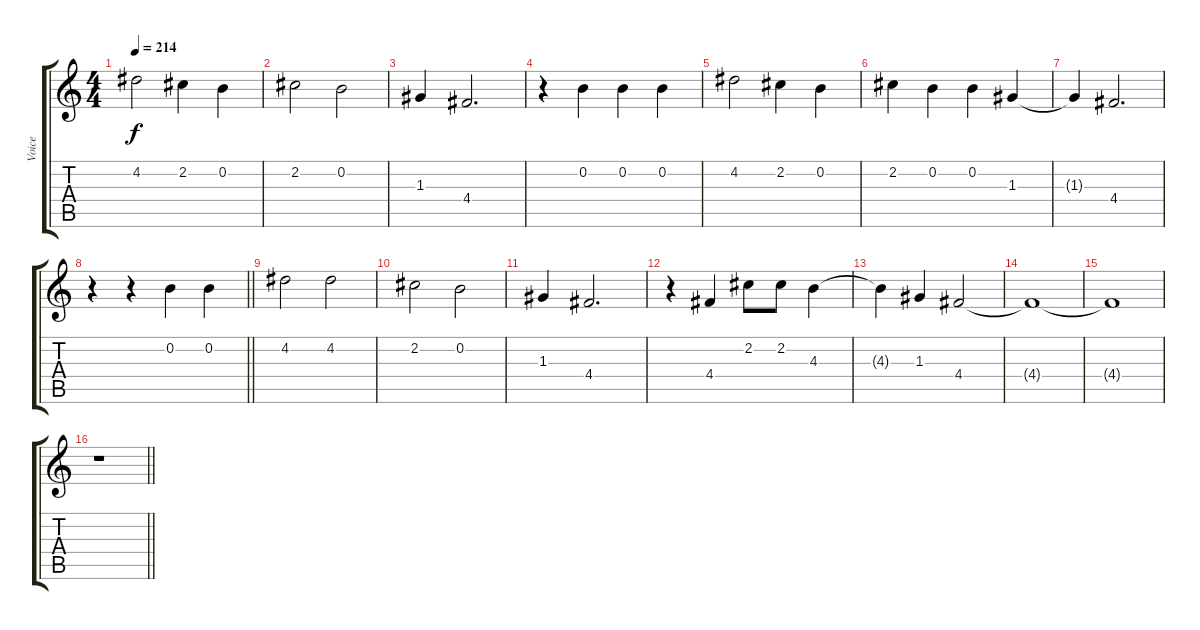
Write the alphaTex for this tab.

\track ("Voice" "Voice") {instrument acousticguitarsteel}
\staff {score tabs}
\tuning (E4 B3 G3 D3 A2 E2) {hide}
\ts (4 4)
\tempo 214
\clef g2
\ks c
4.2.2{dy f} 2.2.4 0.2.4 |
2.2.2 0.2.2 |
1.3.4 4.4.2{d} |
r.4 0.2.4 0.2.4 0.2.4 |
4.2.2 2.2.4 0.2.4 |
2.2.4 0.2.4 0.2.4 1.3.4 |
1.3{t}.4 4.4.2{d} |
\barLineRight lightlight
r.4 r.4 0.2.4 0.2.4 |
4.2.2 4.2.2 |
2.2.2 0.2.2 |
1.3.4 4.4.2{d} |
r.4 4.4.4 2.2.8 2.2.8 4.3.4 |
4.3{t}.4 1.3.4 4.4.2 |
4.4{t}.1 |
4.4{t}.1 |
\barLineRight lightlight
r.1
